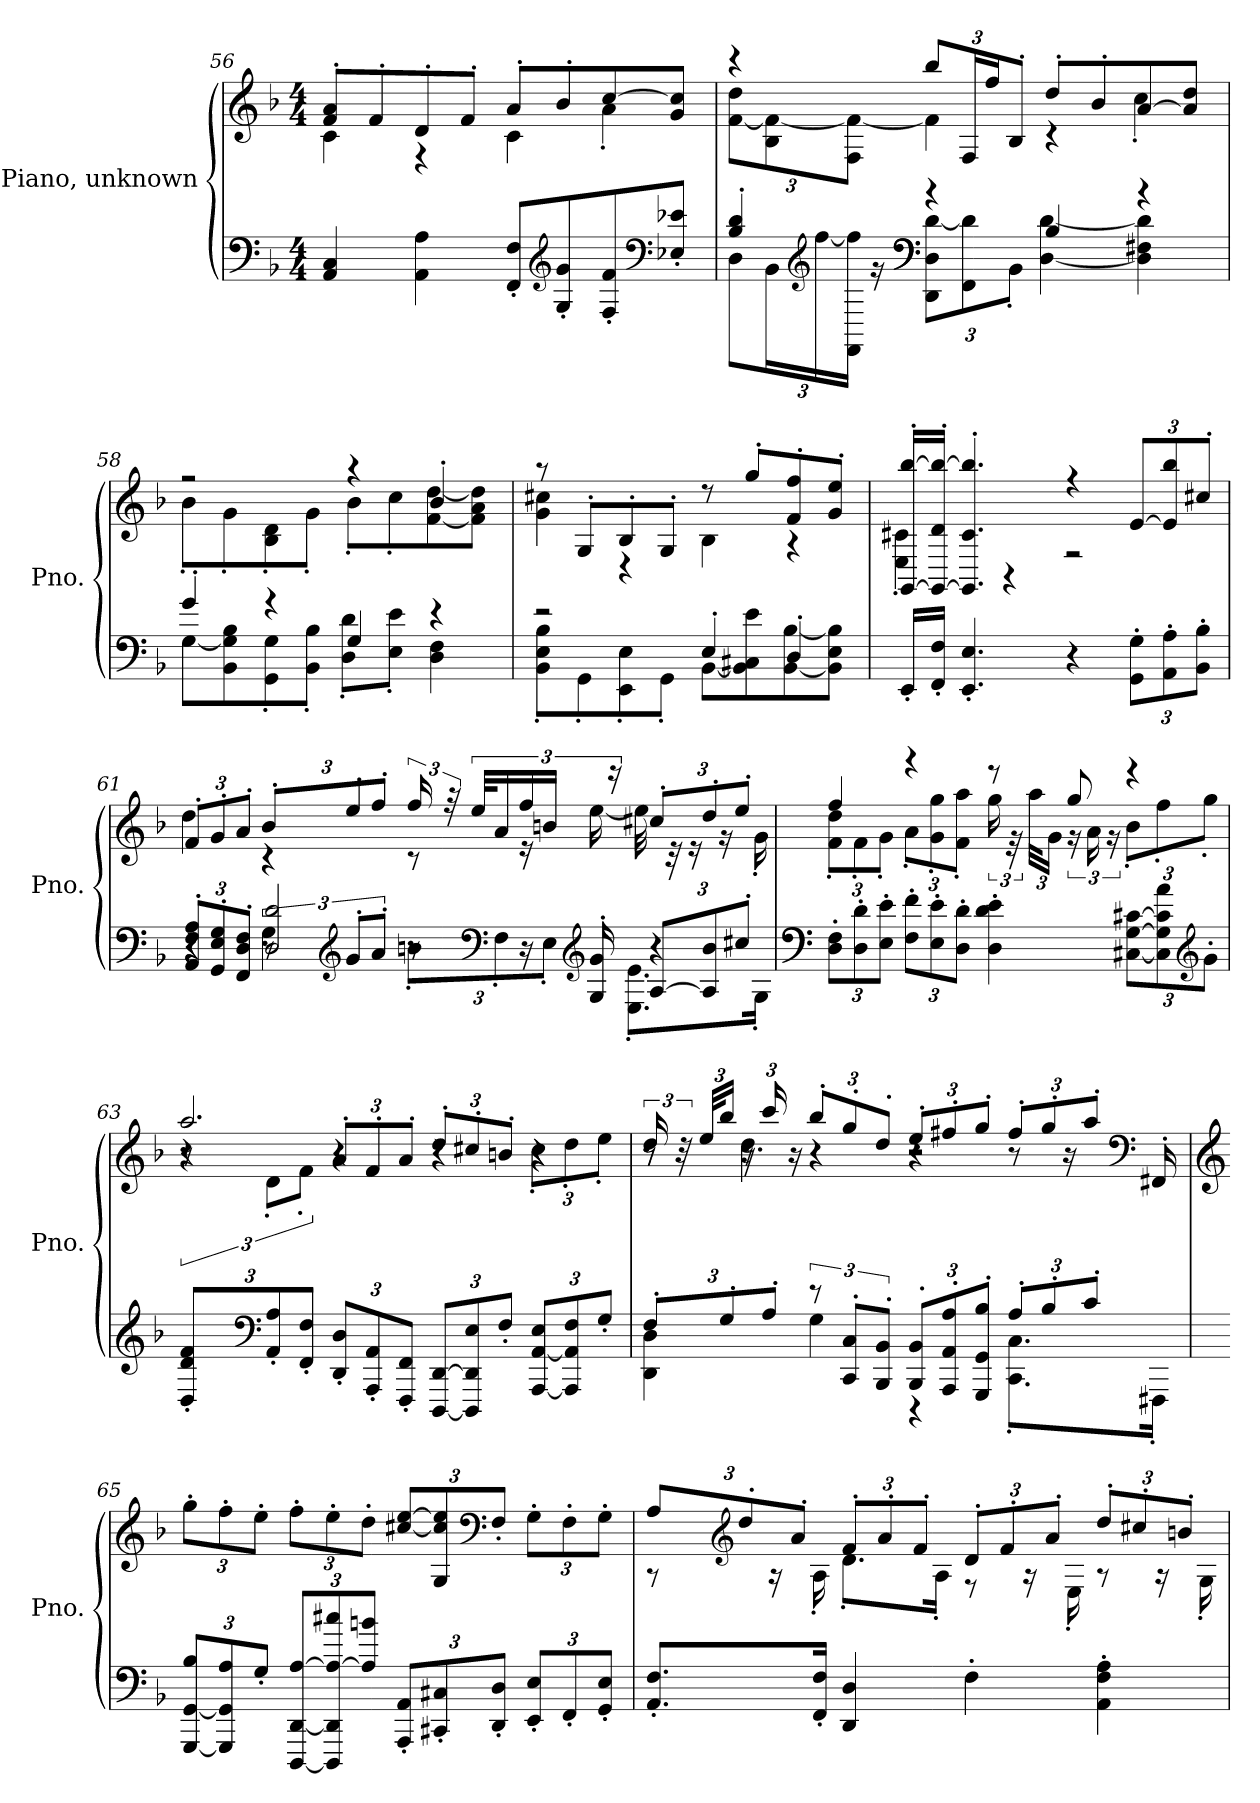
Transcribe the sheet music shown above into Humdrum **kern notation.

**kern	**kern
*part1	*part1
*staff2	*staff1
*I"Piano, unknown	*
*I'Pno.	*
*clefF4	*clefG2
*k[b-]	*k[b-]
*M4/4	*M4/4
=56	=56
*	*^
4AA/ 4C/	8f/' 8a/'L	4c\
.	8f'/	.
4AA\ 4A\	8d'/	4r
.	8f'/J	.
8FF/' 8F/'L	8a'/L	4c\
*clefG2	*	*
8G/' 8g/'	8b-'/	.
8F/' 8f/'	[8cc/	4a'\
*clefF4	*	*
8E-X/' 8e-X/'J	8g/ 8cc/]J	.
!!LO:LB:g=z	!!
=57	=57	=57
*^	*	*
*	*Xbrackettup	*	*Xbrackettup
4B-/' 4d/'	12D\L	4r	[12f\ 12dd\L
.	24BB-\L	.	12B-\ 12f\_
*clefG2	*	*	*
*	*brackettup	*	*
.	[24ff\	.	.
.	24FF\ 24ff\]JJ	.	12F\ 12f\_J
.	24r	.	.
*clefF4	*	*	*
*	*Xbrackettup	*	*
4r	12DD\ 12D\ [12d\L	12bb-/L	4f\]
.	12FF\ 12d\]	24F/L	.
.	.	24ff/J	.
.	12BB-'\J	12B-'/J	.
4B-/	[4D\ [4d\	8dd'/L	4r
.	.	8b-'/	.
4r	4D\] 4F#X\ 4d\]	[8a/	4cc'\
.	.	8a/] 8dd/J	.
=58	=58	=58	=58
4g'/	[8G\L	2r	8b-'\L
.	8BB-\ 8G\] 8B-\	.	8g'\
4r	8GG\' 8G\'	.	8B-\' 8d\'
.	8BB-\' 8B-\'J	.	8g'\J
4G/	8D\' 8d\'L	4r	8b-'\L
.	8E\' 8e\'J	.	8cc'\
4r	4D\ 4F\	4b-'/	[8f\ [8dd\
.	.	.	8f\] 8a\ 8dd\]J
=59	=59	=59	=59
2r	8BB-\' 8E\' 8B-\'L	8r	4g\ 4cc#X\
.	8GG'\	8G'/L	.
.	8EE\' 8E\'	8B-'/	4r
.	8GG'\J	8G'/J	.
4E'/	[8BB-\L	8r	4B-\
.	8BB-\] 8C#X\ 8e\	8gg'/L	.
4D'/	[8BB-\ [8B-\	8f/' 8ff/'	4r
.	8BB-\] 8E\ 8B-\]J	8g/' 8ee/'J	.
*v	*v	*	*
!!LO:LB:g=z	!!
=60	=60	=60
16EE'/LL	[16GG/' [16bb-/'LL	4E\' 4c#X\'
16FF/' 16F/'JJ	16GG/_' 16d/' 16bb-/_'JJ	.
4.EE/' 4.E/'	4.GG/]' 4.c#/' 4.bb-/]'	.
.	.	4r
4r	4r	2r
12GG\' 12G\'L	[12e/L	.
12AA\' 12A\'	12e/] 12bb-/	.
12BB-\' 12B-\'J	12cc#X'/J	.
=61	=61	=61
*^	*	*
*	*^	*	*
12AA/' 12F/' 12A/'L	4r	4r	12f'/L	4dd\
12GG/' 12E/' 12G/'	.	.	12g'/	.
12FF/' 12D/' 12F/'J	.	.	12a'/J	.
*brackettup	*	*	*	*
12r	4G\	2D/ 2d/	12b-'/L	4r
*clefG2	*	*	*	*
12g'/L	.	.	12ee'/	.
12a'/J	.	.	12ff'/J	.
*	*Xbrackettup	*	*brackettup	*
8r	12bn'\L	.	24ff/	8r
.	.	.	48r	.
.	.	.	48ee/KLL	.
*clefF4	*	*	*	*
.	12F'\	.	24a/	.
16r	.	.	24ff/	16r
.	12E'\J	.	24bn/JJ	.
*clefG2	*	*	*	*
16G/' 16g/'	.	.	.	[16ee\
.	.	.	24r	.
*	*	*	*Xbrackettup	*
[12A/L	8.E\' 8.e\'L	4r	12cc#X'/L	32ee\]
.	.	.	.	32r
.	.	.	.	16r
12A/] 12b/	.	.	12dd'/	.
.	.	.	.	16r
12cc#X'/J	.	.	12ee'/J	.
.	16G'\Jk	.	.	16g'\
*v	*v	*v	*	*
!!LO:PB:g=z	!!
=62	=62	=62
*clefF4	*	*
12D\' 12F\'L	4ff/	12f\' 12dd\'L
12D\' 12d\'	.	12f'\
12E\' 12e\'J	.	12g'\J
12F\' 12f\'L	4r	12a'\L
12E\' 12e\'	.	12g\' 12gg\'
12D\' 12d\'J	.	12f\' 12aa\'J
*	*	*brackettup
4D\' 4d\' 4e\'	8r	24gg\
.	.	48r
.	.	48aa\KLL
.	.	24g\JJ
.	8gg/	24r
.	.	24a\
.	.	24r
*	*	*Xbrackettup
[12C#X\ [12G\ [12c#X\L	4r	12b-'\L
12C#\] 12G\] 12c#\] 12a\	.	12ff'\
*clefG2	*	*
12g'\J	.	12gg'\J
=63	=63	=63
*	*	*brackettup
*	*	*^
12D/' 12d/' 12f/'L	2.aa/	12r	4r
*clefF4	*	*	*
12AA/' 12A/'	.	12d'\L	.
12FF/' 12F/'J	.	12f'\J	.
*	*	*	*Xbrackettup
12DD/' 12D/'L	.	4r	12a'/L
12AAA/' 12AA/'	.	.	12f'/
12FFF/' 12FF/'J	.	.	12a'/J
[12DDD/ [12DD/L	.	4r	12dd'/L
12DDD/] 12DD/] 12E/	.	.	12cc#X'/
12F'/J	.	.	12bn'/J
[12AAA/ [12AA/ 12E/L	4r	12cc#'\L	4r
12AAA/] 12AA/] 12F/	.	12dd'\	.
12G'/J	.	12ee'\J	.
!!LO:LB:g=z	!!	!!
=64	=64	=64	=64
*^	*	*	*
*	*	*brackettup	*	*
12F'/L	4DD\ 4D\	24dd/	8r	8r
.	.	48r	.	.
.	.	48ee/KLL	.	.
12G'/	.	24bb-/JJ	.	.
.	.	8r	4.dd\	24r
12A'/J	.	.	.	24ccc/
.	.	.	.	24r
*brackettup	*	*Xbrackettup	*	*
12r	4G\	12bb-'/L	.	4r
12CC/' 12C/'L	.	12gg'/	.	.
12BBB-/' 12BB-/'J	.	12dd'/J	.	.
*Xbrackettup	*	*	*	*
12BBB-/' 12BB-/'L	4r	12ee'/L	2r	4r
12AAA/' 12AA/' 12A/'	.	12ff#X'/	.	.
12GGG/' 12GG/' 12B-/'J	.	12gg'/J	.	.
12A'/L	8.CC\' 8.C\'L	12ff#'/L	.	8r
12B-'/	.	12gg'/	.	.
.	.	.	.	16r
12c'/J	.	12aa'/J	.	.
*	*	*clefF4	*	*
.	16FFF#X'\Jk	.	.	16FF#X'/
*v	*v	*	*	*
*	*v	*v	*v
=65	=65
*	*clefG2
[12GGG/ [12GG/ 12B-/L	12gg'\L
12GGG/] 12GG/] 12A/	12ff'\
12G'/J	12ee'\J
[12DDD/ [12DD/ [12A/L	12ff'\L
12DDD/] 12DD/] 12A/_ 12cc#X/	12ee'\
12A/] 12bn/J	12dd'\J
12AAA/' 12AA/'L	[12cc#X/ [12ee/L
12CC#X/' 12C#X/'	12G/ 12cc#/] 12ee/]
*	*clefF4
12DD/' 12D/'J	12F'/J
12EE/' 12E/'L	12G'\L
12FF'/	12F'\
12GG/' 12E/'J	12G'\J
!!LO:LB:g=z
=66	=66
*	*^
8.AA/' 8.F/'L	12A/L	8r
*	*clefG2	*
.	12dd'/	.
.	.	16r
.	12a'/J	.
16FF/' 16F/'Jk	.	16A'\
4DD/ 4D/	12f'/L	8.d'\L
.	12a'/	.
.	12f'/J	.
.	.	16A'\Jk
4F'\	12d'/L	8r
.	12f'/	.
.	.	16r
.	12a'/J	.
.	.	16E'\
4AA\' 4F\' 4A\'	12dd'/L	8r
.	12cc#X'/	.
.	.	16r
.	12bn'/J	.
.	.	16G'\
*	*v	*v
=	=
*-	*-
